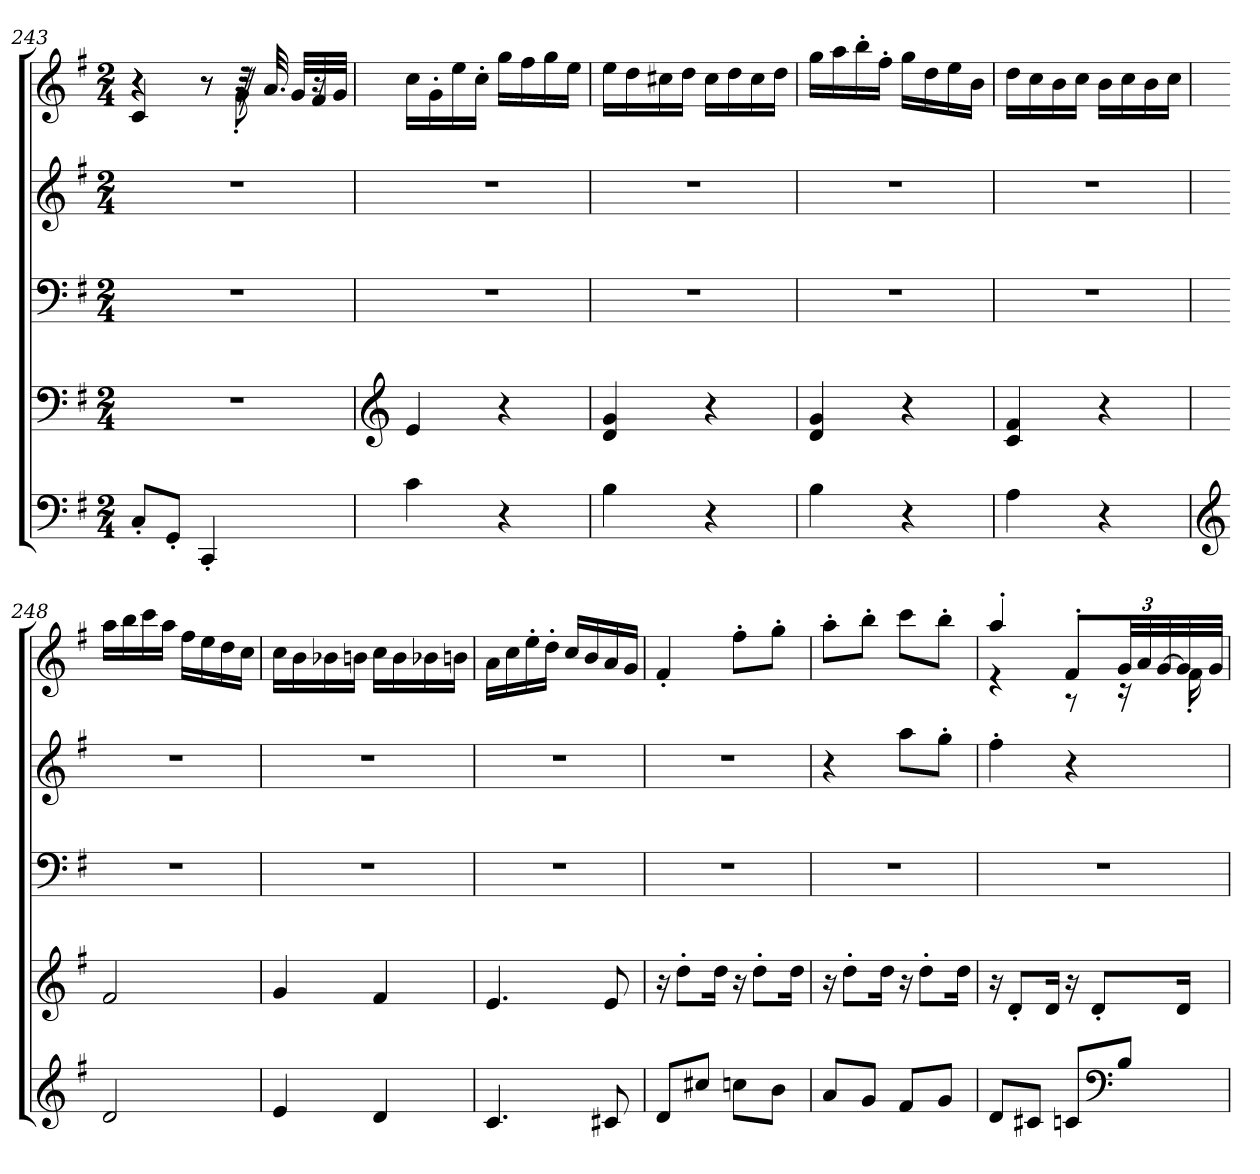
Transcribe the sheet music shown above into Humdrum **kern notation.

**kern	**kern	**kern	**kern	**kern
*part5	*part4	*part3	*part2	*part1
*staff5	*staff4	*staff3	*staff2	*staff1
*clefF4	*clefF4	*clefF4	*clefG2	*clefG2
*k[f#]	*k[f#]	*k[f#]	*k[f#]	*k[f#]
*M2/4	*M2/4	*M2/4	*M2/4	*M2/4
*MM125	*MM125	*MM125	*MM125	*MM125
=243	=243	=243	=243	=243
*	*	*	*	*^
*	*	*	*	*	*^
8C'/L	2r	2r	2r	4r	4r	4c/
8GG'/J	.	.	.	.	.	.
*	*	*	*	*MM121	*	*
4CC'/	.	.	.	8r	8r	8r
*	*	*	*	*MM133	*	*
.	.	.	.	64r	8g'\	32r
.	.	.	.	32.a/	.	.
.	.	.	.	.	.	32g/LLL
.	.	.	.	16r	.	32f#/
.	.	.	.	.	.	32g/JJJ
*	*	*	*	*v	*v	*v
=244	=244	=244	=244	=244
*	*clefG2	*	*	*
*	*	*	*	*MM134
4c\	4e/	2r	2r	16cc\LL
.	.	.	.	16g'\
.	.	.	.	16ee\
.	.	.	.	16cc'\JJ
4r	4r	.	.	16gg\LL
.	.	.	.	16ff#\
.	.	.	.	16gg\
.	.	.	.	16ee\JJ
=245	=245	=245	=245	=245
4B\	4d/ 4g/	2r	2r	16ee\LL
.	.	.	.	16dd\
.	.	.	.	16cc#X\
.	.	.	.	16dd\JJ
4r	4r	.	.	16cc#\LL
.	.	.	.	16dd\
.	.	.	.	16cc#\
.	.	.	.	16dd\JJ
!!LO:PB:g=z
=246	=246	=246	=246	=246
4B\	4d/ 4g/	2r	2r	16gg\LL
.	.	.	.	16aa\
.	.	.	.	16bb'\
.	.	.	.	16ff#'\JJ
4r	4r	.	.	16gg\LL
.	.	.	.	16dd\
.	.	.	.	16ee\
.	.	.	.	16b\JJ
=247	=247	=247	=247	=247
4A\	4c/ 4f#/	2r	2r	16dd\LL
.	.	.	.	16cc\
.	.	.	.	16b\
.	.	.	.	16cc\JJ
4r	4r	.	.	16b\LL
.	.	.	.	16cc\
.	.	.	.	16b\
.	.	.	.	16cc\JJ
=248	=248	=248	=248	=248
*clefG2	*	*	*	*
*	*	*	*	*MM134
2d/	2f#/	2r	2r	16aa\LL
.	.	.	.	16bb\
.	.	.	.	16ccc\
.	.	.	.	16aa\JJ
.	.	.	.	16ff#\LL
.	.	.	.	16ee\
.	.	.	.	16dd\
.	.	.	.	16cc\JJ
=249	=249	=249	=249	=249
4e/	4g/	2r	2r	16cc\LL
.	.	.	.	16b\
.	.	.	.	16b-X\
.	.	.	.	16bn\JJ
4d/	4f#/	.	.	16cc\LL
.	.	.	.	16b\
.	.	.	.	16b-X\
.	.	.	.	16bn\JJ
!!LO:LB:g=z
=250	=250	=250	=250	=250
4.c/	4.e/	2r	2r	16a\LL
.	.	.	.	16cc\
.	.	.	.	16ee'\
.	.	.	.	16dd'\JJ
.	.	.	.	16cc/LL
.	.	.	.	16b/
8c#X/	8e/	.	.	16a/
.	.	.	.	16g/JJ
=251	=251	=251	=251	=251
8d/L	16r	2r	2r	4f#'/
.	8dd'\L	.	.	.
8cc#X/J	.	.	.	.
.	16dd\Jk	.	.	.
8ccn\L	16r	.	.	8ff#'\L
.	8dd'\L	.	.	.
8b\J	.	.	.	8gg'\J
.	16dd\Jk	.	.	.
=252	=252	=252	=252	=252
8a/L	16r	2r	4r	8aa'\L
.	8dd'\L	.	.	.
8g/J	.	.	.	8bb'\J
.	16dd\Jk	.	.	.
8f#/L	16r	.	8aa\L	8ccc\L
.	8dd'\L	.	.	.
8g/J	.	.	8gg'\J	8bb'\J
.	16dd\Jk	.	.	.
=253	=253	=253	=253	=253
*	*	*	*	*^
8d/L	16r	2r	4ff#'\	4aa'/	4r
.	8d'/L	.	.	.	.
8c#X/J	.	.	.	.	.
.	16d/Jk	.	.	.	.
*	*	*	*	*MM132	*
8cn/L	16r	.	4r	8f#'/L	8r
.	8d'/L	.	.	.	.
*clefF4	*	*	*	*	*
*	*	*	*	*Xbrackettup	*
8B/J	.	.	.	48g/LL	16r
.	.	.	.	48a/	.
.	.	.	.	[48g/	.
.	16d/Jk	.	.	32g/]	16f#'\
.	.	.	.	32g/JJJ	.
*	*	*	*	*v	*v
=	=	=	=	=
*-	*-	*-	*-	*-
